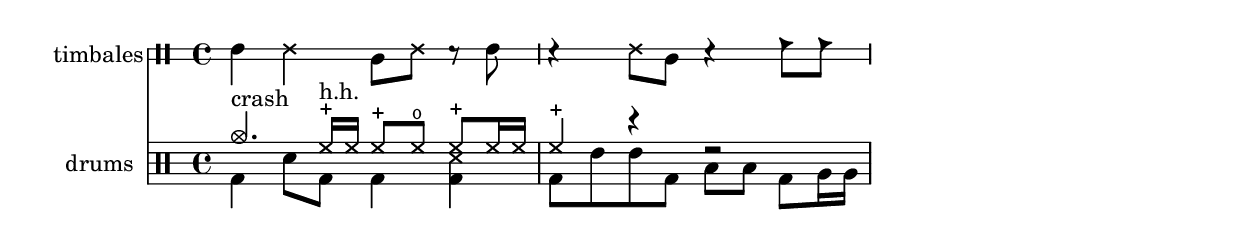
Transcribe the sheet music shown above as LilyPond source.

%% Do not edit this file; it is automatically
%% generated from LSR http://lsr.dsi.unimi.it
%% This file is in the public domain.
\version "2.13.48"

\header {
  lsrtags = "rhythms, percussion"

%% Translation of GIT committish: fa19277d20f8ab0397c560eb0e7b814bd804ecec
  texidoces = "
Mediante la utilización de las potentes herramientas preconfiguradas
como la función @code{\\drummode} y el contexto @code{DrumStaff}, la
introducción de partes para percusión es muy fácil: las percusiones se
sitúan en sus propias posiciones de pentagrama (con una clave
especial) y tienen las cabezas correspondientes al instrumento.  Es
posible añadir un símbolo adicional a la percusión o reducir el número
de líneas.

"
  doctitlees = "Escritura de partes de percusión"


%% Translation of GIT committish: 9a65042d49324f2e3dff18c4b0858def81232eea
  texidocfr = "
Grâce à la puissance des outils préconfigurés tels que la fonction
@code{\\drummode} et le contexte @code{DrumStaff}, la saisie de
parties pour percussions est extrêmement simplifiée : chaque composant
d'une batterie trouve sa place sur une portée dédiée (avec une clef
spécifique) et les têtes de note sont spécifiques à chaque élément.
Il est également possible d'affecter un symbole particulier à chaque
élément, tout comme de restreindre le nombre de lignes de la portée.

"

  doctitlefr = "Ajout de parties de batterie"


  texidoc = "
Using the powerful pre-configured tools such as the @code{\\drummode}
function and the @code{DrumStaff} context, inputting drum parts is
quite easy: drums are placed at their own staff positions (with a
special clef symbol) and have note heads according to the drum.
Attaching an extra symbol to the drum or restricting the number of
lines is possible.

"
  doctitle = "Adding drum parts"
} % begin verbatim

drh = \drummode { cymc4.^"crash" hhc16^"h.h." hh hhc8 hho hhc8 hh16 hh hhc4 r4 r2 }
drl = \drummode { bd4 sn8 bd bd4 << bd ss >>  bd8 tommh tommh bd toml toml bd tomfh16 tomfh }
timb = \drummode { timh4 ssh timl8 ssh r timh r4 ssh8 timl r4 cb8 cb }

\score {
  <<
    \new DrumStaff \with {
      drumStyleTable = #timbales-style
      \override StaffSymbol #'line-count = #2
      \override BarLine #'bar-extent = #'(-1 . 1)
    } <<
      \set Staff.instrumentName = #"timbales"
      \timb
    >>
    \new DrumStaff <<
      \set Staff.instrumentName = #"drums"
      \new DrumVoice { \stemUp \drh }
      \new DrumVoice { \stemDown \drl }
    >>
  >>
  \layout { }
  \midi {
    \context {
      \Score
      tempoWholesPerMinute = #(ly:make-moment 120 4)
    }
  }
}

